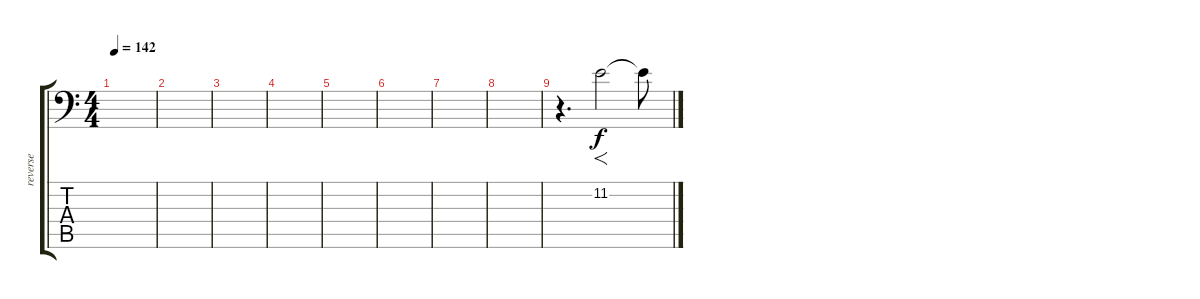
\track ("reverse" "reverse") {instrument reversecymbal}
\staff {score tabs}
\tuning (Bb3 F3 Db3 Ab2 Eb2 Bb1) {hide}
\ts (4 4)
\tempo 142
\clef f4
\ks c
|
|
|
|
|
|
|
|
r.4{d} 11.2.2{f dy f} 11.2{t}.8
